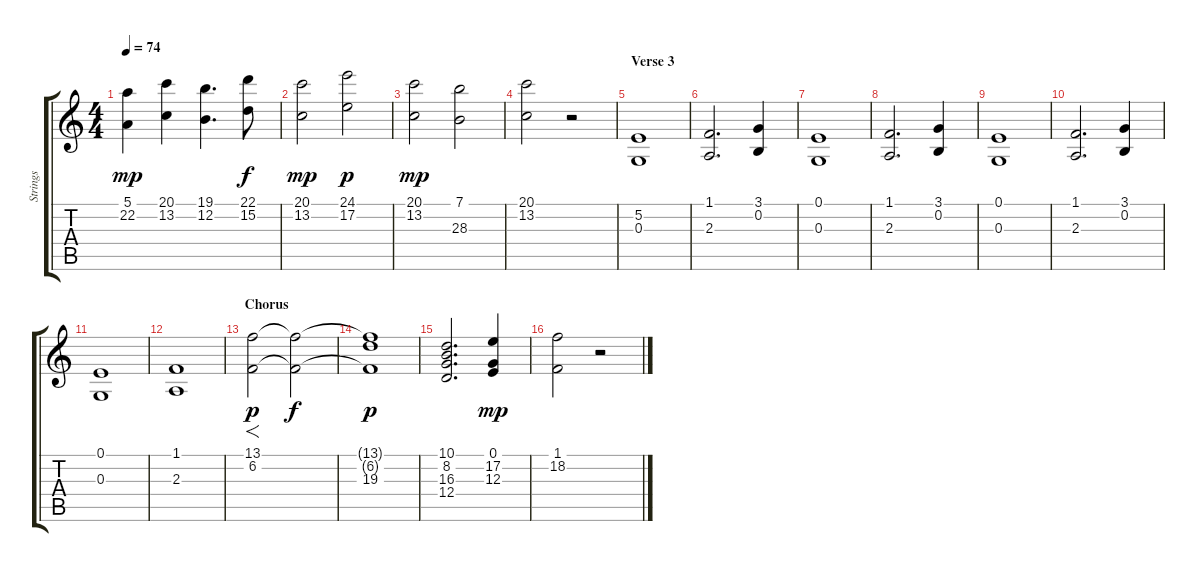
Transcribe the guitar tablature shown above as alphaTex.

\track ("Strings" "Strings") {instrument stringensemble2}
\staff {score tabs}
\tuning (E4 B3 G3 D3 A2 E2) {hide}
\ts (4 4)
\tempo 74
\clef g2
\ks c
(5.1 22.2).4{dy mp} (20.1 13.2).4 (19.1 12.2).4{d} (22.1 15.2).8{dy f} |
(20.1 13.2).2{dy mp} (24.1 17.2).2{dy p} |
(20.1 13.2).2{dy mp} (7.1 28.3).2 |
(20.1 13.2).2 r.2 |
\section ("" "Verse 3")
(5.2 0.3).1 |
(1.1 2.3).2{d} (3.1 0.2).4 |
(0.1 0.3).1 |
(1.1 2.3).2{d} (3.1 0.2).4 |
(0.1 0.3).1 |
(1.1 2.3).2{d} (3.1 0.2).4 |
(0.1 0.3).1 |
(1.1 2.3).1 |
\section ("" "Chorus")
(13.1 6.2).2{f dy p} (13.1{t} 6.2{t}).2{dy f} |
(13.1{t} 6.2{t} 19.3).1{dy p} |
(10.1 8.2 16.3 12.4).2{d} (0.1 17.2 12.3).4{dy mp} |
(1.1 18.2).2 r.2
